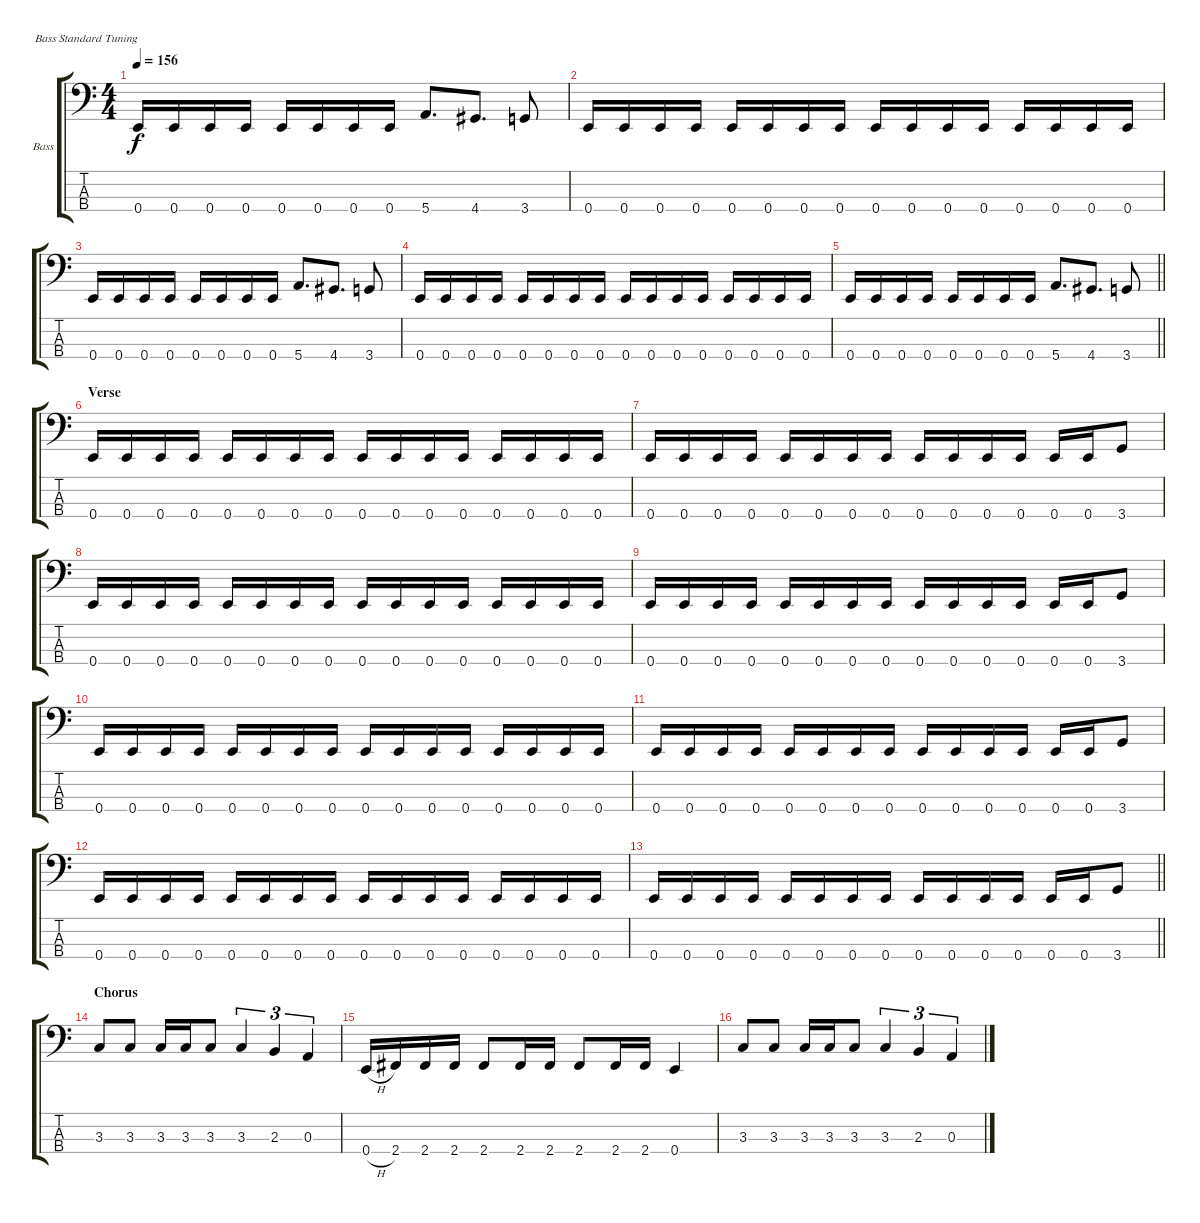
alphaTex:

\bracketExtendMode groupsimilarinstruments
\firstSystemTrackNameOrientation horizontal
\otherSystemsTrackNameOrientation horizontal
\track ("Bass" "Bass") {instrument electricbassfinger}
\staff {score tabs}
\tuning (G2 D2 A1 E1)
\ts (4 4)
\tempo 156
\clef f4
\ks c
0.4.16{dy f} 0.4.16 0.4.16 0.4.16 0.4.16 0.4.16 0.4.16 0.4.16 5.4.8{d} 4.4.8{d} 3.4.8 |
0.4.16 0.4.16 0.4.16 0.4.16 0.4.16 0.4.16 0.4.16 0.4.16 0.4.16 0.4.16 0.4.16 0.4.16 0.4.16 0.4.16 0.4.16 0.4.16 |
0.4.16 0.4.16 0.4.16 0.4.16 0.4.16 0.4.16 0.4.16 0.4.16 5.4.8{d} 4.4.8{d} 3.4.8 |
0.4.16 0.4.16 0.4.16 0.4.16 0.4.16 0.4.16 0.4.16 0.4.16 0.4.16 0.4.16 0.4.16 0.4.16 0.4.16 0.4.16 0.4.16 0.4.16 |
\barLineRight lightlight
0.4.16 0.4.16 0.4.16 0.4.16 0.4.16 0.4.16 0.4.16 0.4.16 5.4.8{d} 4.4.8{d} 3.4.8 |
\section ("" "Verse")
0.4.16 0.4.16 0.4.16 0.4.16 0.4.16 0.4.16 0.4.16 0.4.16 0.4.16 0.4.16 0.4.16 0.4.16 0.4.16 0.4.16 0.4.16 0.4.16 |
0.4.16 0.4.16 0.4.16 0.4.16 0.4.16 0.4.16 0.4.16 0.4.16 0.4.16 0.4.16 0.4.16 0.4.16 0.4.16 0.4.16 3.4.8 |
0.4.16 0.4.16 0.4.16 0.4.16 0.4.16 0.4.16 0.4.16 0.4.16 0.4.16 0.4.16 0.4.16 0.4.16 0.4.16 0.4.16 0.4.16 0.4.16 |
0.4.16 0.4.16 0.4.16 0.4.16 0.4.16 0.4.16 0.4.16 0.4.16 0.4.16 0.4.16 0.4.16 0.4.16 0.4.16 0.4.16 3.4.8 |
0.4.16 0.4.16 0.4.16 0.4.16 0.4.16 0.4.16 0.4.16 0.4.16 0.4.16 0.4.16 0.4.16 0.4.16 0.4.16 0.4.16 0.4.16 0.4.16 |
0.4.16 0.4.16 0.4.16 0.4.16 0.4.16 0.4.16 0.4.16 0.4.16 0.4.16 0.4.16 0.4.16 0.4.16 0.4.16 0.4.16 3.4.8 |
0.4.16 0.4.16 0.4.16 0.4.16 0.4.16 0.4.16 0.4.16 0.4.16 0.4.16 0.4.16 0.4.16 0.4.16 0.4.16 0.4.16 0.4.16 0.4.16 |
\barLineRight lightlight
0.4.16 0.4.16 0.4.16 0.4.16 0.4.16 0.4.16 0.4.16 0.4.16 0.4.16 0.4.16 0.4.16 0.4.16 0.4.16 0.4.16 3.4.8 |
\section ("" "Chorus")
3.3.8 3.3.8 3.3.16 3.3.16 3.3.8 3.3.4{tu (3 2)} 2.3.4{tu (3 2)} 0.3.4{tu (3 2)} |
0.4{h}.16 2.4.16 2.4.16 2.4.16 2.4.8 2.4.16 2.4.16 2.4.8 2.4.16 2.4.16 0.4.4 |
3.3.8 3.3.8 3.3.16 3.3.16 3.3.8 3.3.4{tu (3 2)} 2.3.4{tu (3 2)} 0.3.4{tu (3 2)}
